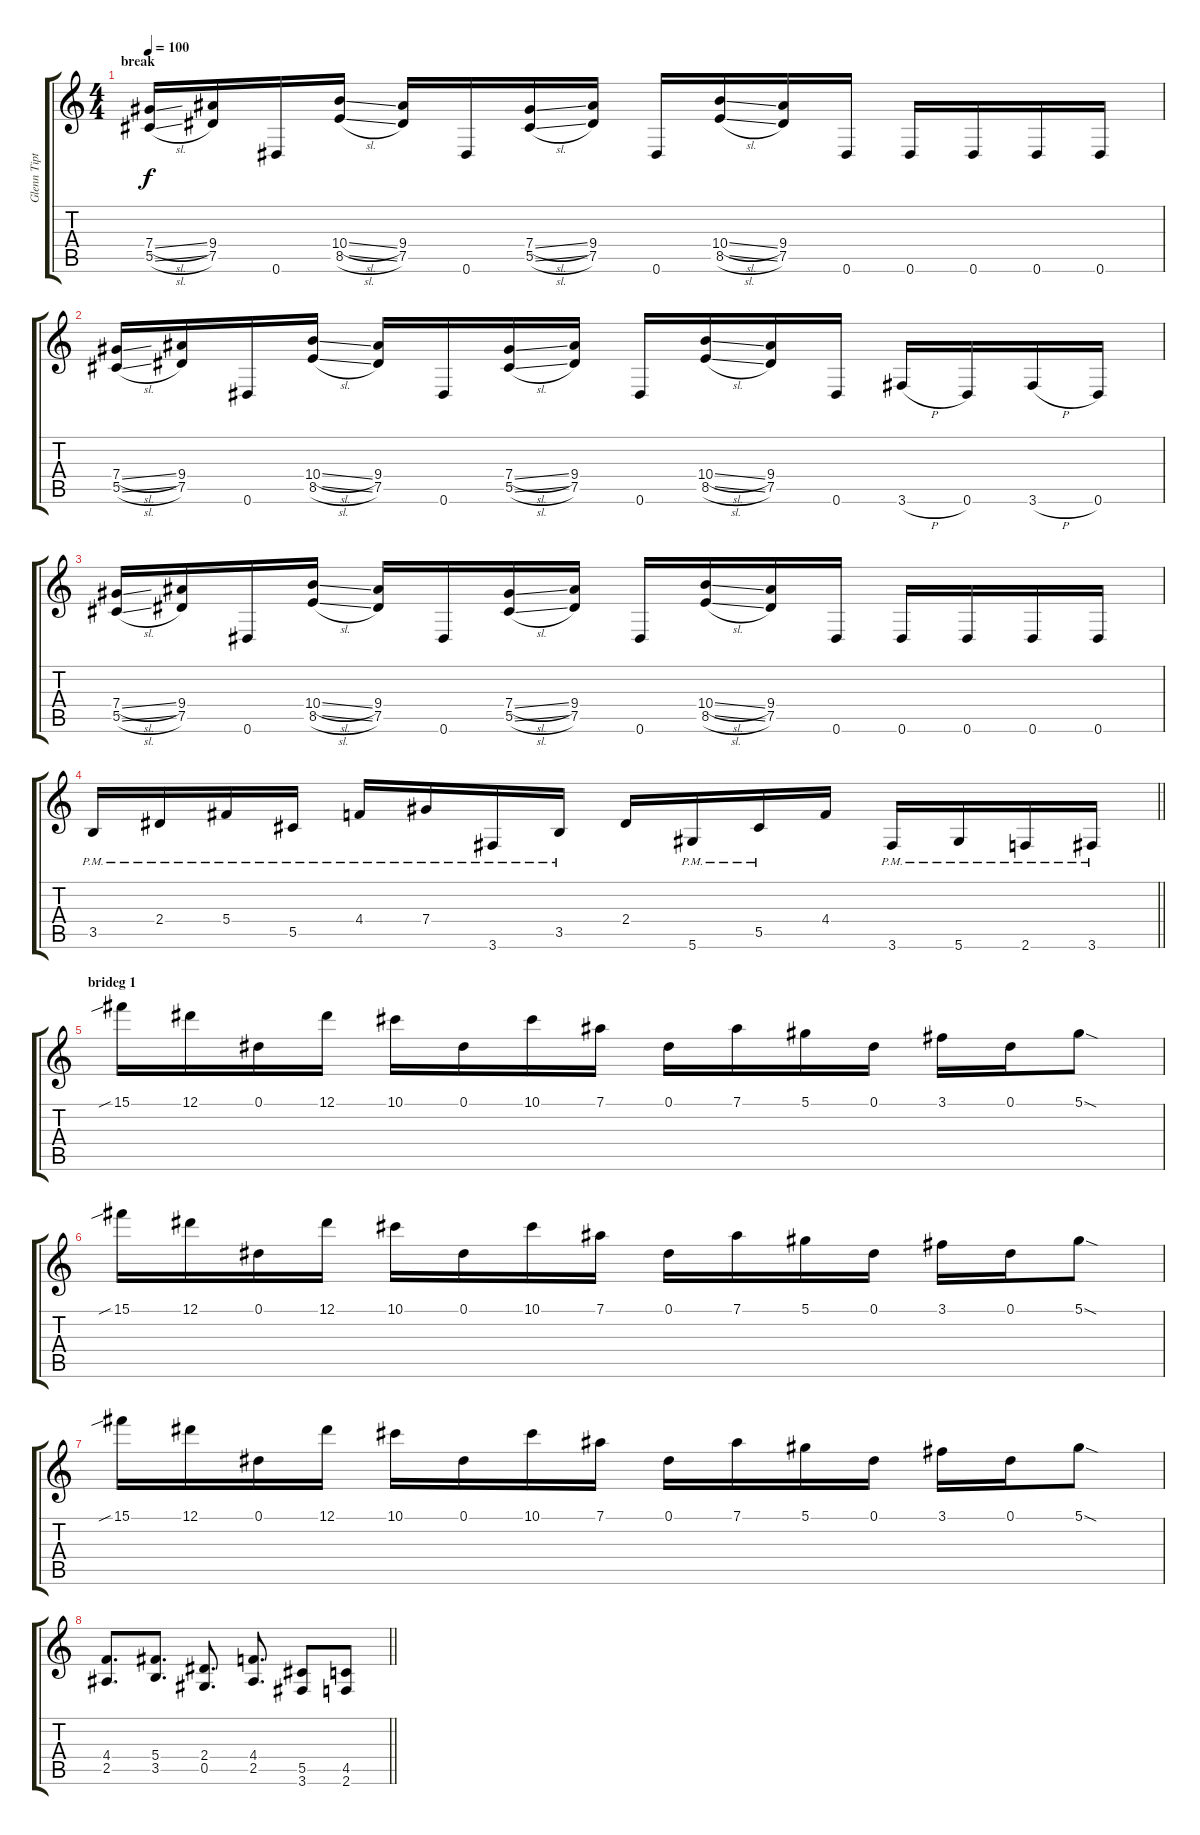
\track ("Glenn Tipton" "Glenn Tipt") {instrument distortionguitar}
\staff {score tabs}
\tuning (Eb4 Bb3 Gb3 Db3 Ab2 Eb2) {hide}
\ts (4 4)
\section ("" "break")
\tempo 100
\clef g2
\ks c
(7.4{sl} 5.5{sl}).16{dy f} (9.4 7.5).16 0.6.16 (10.4{sl} 8.5{sl}).16 (9.4 7.5).16 0.6.16 (7.4{sl} 5.5{sl}).16 (9.4 7.5).16 0.6.16 (10.4{sl} 8.5{sl}).16 (9.4 7.5).16 0.6.16 0.6.16 0.6.16 0.6.16 0.6.16 |
(7.4{sl} 5.5{sl}).16 (9.4 7.5).16 0.6.16 (10.4{sl} 8.5{sl}).16 (9.4 7.5).16 0.6.16 (7.4{sl} 5.5{sl}).16 (9.4 7.5).16 0.6.16 (10.4{sl} 8.5{sl}).16 (9.4 7.5).16 0.6.16 3.6{h}.16 0.6.16 3.6{h}.16 0.6.16 |
(7.4{sl} 5.5{sl}).16 (9.4 7.5).16 0.6.16 (10.4{sl} 8.5{sl}).16 (9.4 7.5).16 0.6.16 (7.4{sl} 5.5{sl}).16 (9.4 7.5).16 0.6.16 (10.4{sl} 8.5{sl}).16 (9.4 7.5).16 0.6.16 0.6.16 0.6.16 0.6.16 0.6.16 |
\barLineRight lightlight
3.5{pm}.16 2.4{pm}.16 5.4{pm}.16 5.5{pm}.16 4.4{pm}.16 7.4{pm}.16 3.6{pm}.16 3.5{pm}.16 2.4.16 5.6{pm}.16 5.5{pm}.16 4.4.16 3.6{pm}.16 5.6{pm}.16 2.6{pm}.16 3.6{pm}.16 |
\section ("" "brideg 1")
15.1{sib}.16 12.1.16 0.1.16 12.1.16 10.1.16 0.1.16 10.1.16 7.1.16 0.1.16 7.1.16 5.1.16 0.1.16 3.1.16 0.1.16 5.1{sod}.8 |
15.1{sib}.16 12.1.16 0.1.16 12.1.16 10.1.16 0.1.16 10.1.16 7.1.16 0.1.16 7.1.16 5.1.16 0.1.16 3.1.16 0.1.16 5.1{sod}.8 |
15.1{sib}.16 12.1.16 0.1.16 12.1.16 10.1.16 0.1.16 10.1.16 7.1.16 0.1.16 7.1.16 5.1.16 0.1.16 3.1.16 0.1.16 5.1{sod}.8 |
\barLineRight lightlight
(4.4 2.5).8{d} (5.4 3.5).8{d} (2.4 0.5).8{d} (4.4 2.5).8{d} (5.5 3.6).8 (4.5 2.6).8
